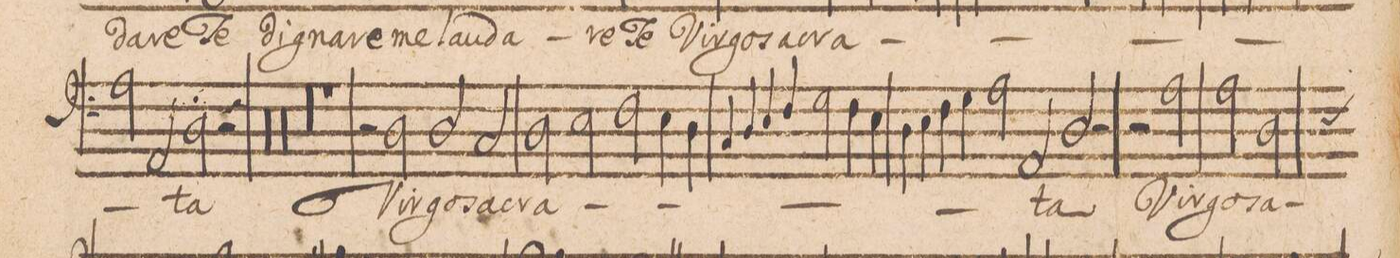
**kern	**text
*I"BASSVS.	*
*clefF4	*
*k[]	*
*met(C|)	*
*M2/1	*
2A\	.
2AA/	.
=18-	=18-
2D\	-ta
2r	.
00r	.
=19-	=19-
=20-	=20-
00r	.
=21-	=21-
=22-	=22-
00	.
=23-	=23-
=24-	=24-
1rA	.
=25-	=25-
2r	.
2D\	Vir-
2D/	-go
2C/	sa-
=26-	=26-
2D\	-cra-
2E\	.
2F\	.
4E\	.
4D\	.
=27-	=27-
4C/	.
4D/	.
4E/	.
4F/	.
2G\	.
4F\	.
4E\	.
=28-	=28-
4D\	.
4E\	.
4F\	.
4G\	.
2A\	.
2AA/	.
=29-	=29-
2D/	-ta
2r	.
2r	.
2A\	Vir-
=30-	=30-
2A\	-go
*custos:E	*
2D\	sa-
*-	*-
